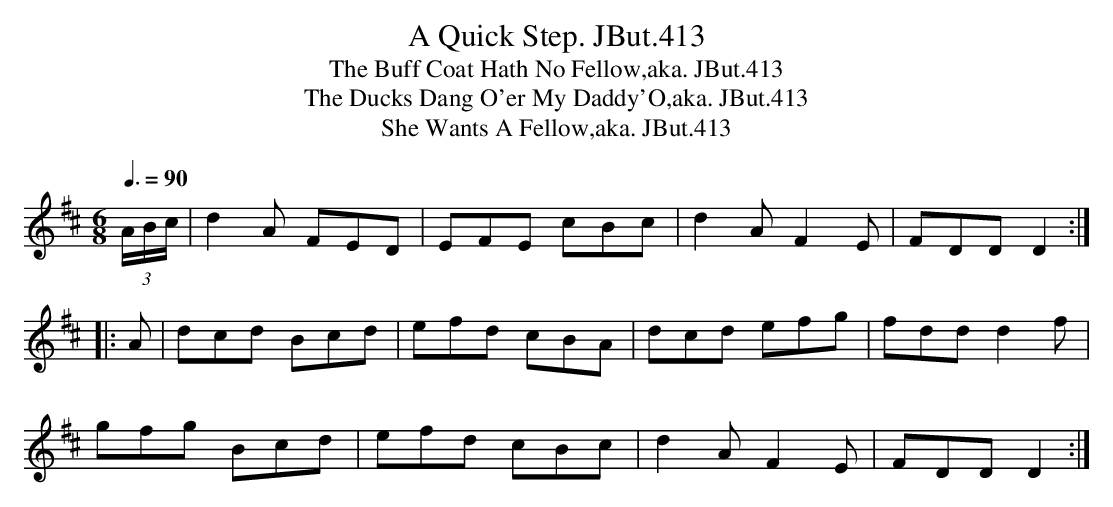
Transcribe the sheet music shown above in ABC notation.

X:1
T:Quick Step. JBut.413, A
T:Buff Coat Hath No Fellow,aka. JBut.413, The
T:Ducks Dang O'er My Daddy'O,aka. JBut.413, The
T:She Wants A Fellow,aka. JBut.413
M:6/8
L:1/8
Q:3/8=90
K:D
(3A/B/c/|d2A FED|EFE cBc|d2A F2E|FDD D2:|
|:A|dcd Bcd|efd cBA|dcd efg|fdd d2 f|
gfg Bcd|efd cBc|d2A F2E|FDD D2:|
